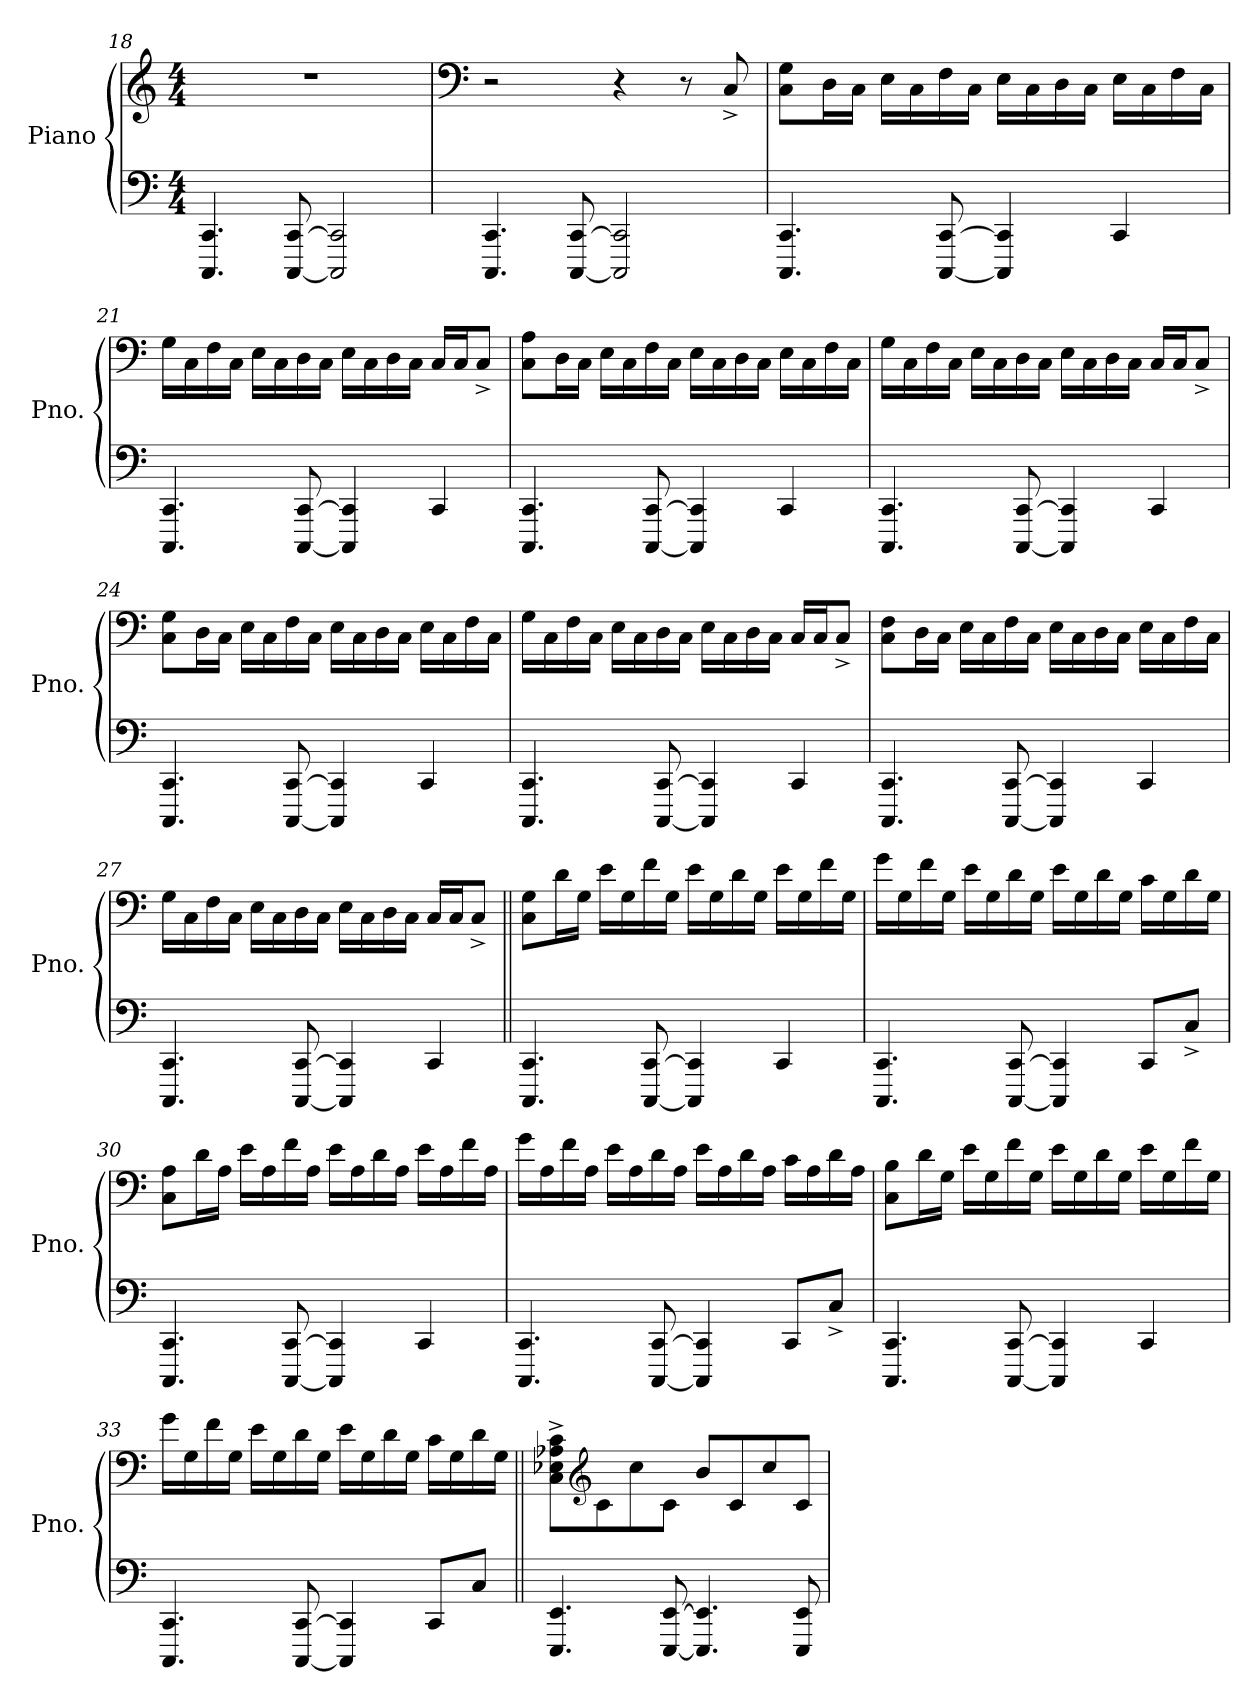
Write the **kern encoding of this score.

**kern	**kern
*part1	*part1
*staff2	*staff1
*I"Piano	*
*I'Pno.	*
*clefF4	*clefG2
*k[]	*k[]
*M4/4	*M4/4
=18	=18
4.CCC/ 4.CC/	1r
[8CCC/ [8CC/	.
2CCC/] 2CC/]	.
=19	=19
*	*clefF4
4.CCC/ 4.CC/	2r
[8CCC/ [8CC/	.
2CCC/] 2CC/]	4r
.	8r
.	8C^/
!!LO:LB:g=z
=20	=20
4.CCC/ 4.CC/	8C\ 8G\L
.	16D\L
.	16C\JJ
.	16E\LL
.	16C\
[8CCC/ [8CC/	16F\
.	16C\JJ
4CCC/] 4CC/]	16E\LL
.	16C\
.	16D\
.	16C\JJ
4CC/	16E\LL
.	16C\
.	16F\
.	16C\JJ
=21	=21
4.CCC/ 4.CC/	16G\LL
.	16C\
.	16F\
.	16C\JJ
.	16E\LL
.	16C\
[8CCC/ [8CC/	16D\
.	16C\JJ
4CCC/] 4CC/]	16E\LL
.	16C\
.	16D\
.	16C\JJ
4CC/	16C/LL
.	16C/J
.	8C^/J
!!LO:LB:g=z
=22	=22
4.CCC/ 4.CC/	8C\ 8A\L
.	16D\L
.	16C\JJ
.	16E\LL
.	16C\
[8CCC/ [8CC/	16F\
.	16C\JJ
4CCC/] 4CC/]	16E\LL
.	16C\
.	16D\
.	16C\JJ
4CC/	16E\LL
.	16C\
.	16F\
.	16C\JJ
=23	=23
4.CCC/ 4.CC/	16G\LL
.	16C\
.	16F\
.	16C\JJ
.	16E\LL
.	16C\
[8CCC/ [8CC/	16D\
.	16C\JJ
4CCC/] 4CC/]	16E\LL
.	16C\
.	16D\
.	16C\JJ
4CC/	16C/LL
.	16C/J
.	8C^/J
!!LO:LB:g=z
=24	=24
4.CCC/ 4.CC/	8C\ 8G\L
.	16D\L
.	16C\JJ
.	16E\LL
.	16C\
[8CCC/ [8CC/	16F\
.	16C\JJ
4CCC/] 4CC/]	16E\LL
.	16C\
.	16D\
.	16C\JJ
4CC/	16E\LL
.	16C\
.	16F\
.	16C\JJ
=25	=25
4.CCC/ 4.CC/	16G\LL
.	16C\
.	16F\
.	16C\JJ
.	16E\LL
.	16C\
[8CCC/ [8CC/	16D\
.	16C\JJ
4CCC/] 4CC/]	16E\LL
.	16C\
.	16D\
.	16C\JJ
4CC/	16C/LL
.	16C/J
.	8C^/J
!!LO:LB:g=z
=26	=26
4.CCC/ 4.CC/	8C\ 8F\L
.	16D\L
.	16C\JJ
.	16E\LL
.	16C\
[8CCC/ [8CC/	16F\
.	16C\JJ
4CCC/] 4CC/]	16E\LL
.	16C\
.	16D\
.	16C\JJ
4CC/	16E\LL
.	16C\
.	16F\
.	16C\JJ
=27	=27
4.CCC/ 4.CC/	16G\LL
.	16C\
.	16F\
.	16C\JJ
.	16E\LL
.	16C\
[8CCC/ [8CC/	16D\
.	16C\JJ
4CCC/] 4CC/]	16E\LL
.	16C\
.	16D\
.	16C\JJ
4CC/	16C/LL
.	16C/J
.	8C^/J
!!LO:LB:g=z
=28||	=28||
4.CCC/ 4.CC/	8C\ 8G\L
.	16d\L
.	16G\JJ
.	16e\LL
.	16G\
[8CCC/ [8CC/	16f\
.	16G\JJ
4CCC/] 4CC/]	16e\LL
.	16G\
.	16d\
.	16G\JJ
4CC/	16e\LL
.	16G\
.	16f\
.	16G\JJ
=29	=29
4.CCC/ 4.CC/	16g\LL
.	16G\
.	16f\
.	16G\JJ
.	16e\LL
.	16G\
[8CCC/ [8CC/	16d\
.	16G\JJ
4CCC/] 4CC/]	16e\LL
.	16G\
.	16d\
.	16G\JJ
8CC/L	16c\LL
.	16G\
8C^/J	16d\
.	16G\JJ
!!LO:PB:g=z
=30	=30
4.CCC/ 4.CC/	8C\ 8A\L
.	16d\L
.	16A\JJ
.	16e\LL
.	16A\
[8CCC/ [8CC/	16f\
.	16A\JJ
4CCC/] 4CC/]	16e\LL
.	16A\
.	16d\
.	16A\JJ
4CC/	16e\LL
.	16A\
.	16f\
.	16A\JJ
=31	=31
4.CCC/ 4.CC/	16g\LL
.	16A\
.	16f\
.	16A\JJ
.	16e\LL
.	16A\
[8CCC/ [8CC/	16d\
.	16A\JJ
4CCC/] 4CC/]	16e\LL
.	16A\
.	16d\
.	16A\JJ
8CC/L	16c\LL
.	16A\
8C^/J	16d\
.	16A\JJ
!!LO:LB:g=z
=32	=32
4.CCC/ 4.CC/	8C\ 8B\L
.	16d\L
.	16G\JJ
.	16e\LL
.	16G\
[8CCC/ [8CC/	16f\
.	16G\JJ
4CCC/] 4CC/]	16e\LL
.	16G\
.	16d\
.	16G\JJ
4CC/	16e\LL
.	16G\
.	16f\
.	16G\JJ
=33	=33
4.CCC/ 4.CC/	16g\LL
.	16G\
.	16f\
.	16G\JJ
.	16e\LL
.	16G\
[8CCC/ [8CC/	16d\
.	16G\JJ
4CCC/] 4CC/]	16e\LL
.	16G\
.	16d\
.	16G\JJ
8CC/L	16c\LL
.	16G\
8C/J	16d\
.	16G\JJ
!!LO:LB:g=z
=34||	=34||
4.EEE/ 4.EE/	8C\^ 8E-X\^ 8A-X\^ 8c\^L
*	*clefG2
.	8c\
.	8cc\
[8EEE/ [8EE/	8c\J
4.EEE/] 4.EE/]	8b/L
.	8c/
.	8cc/
8EEE/ 8EE/	8c/J
=	=
*-	*-
